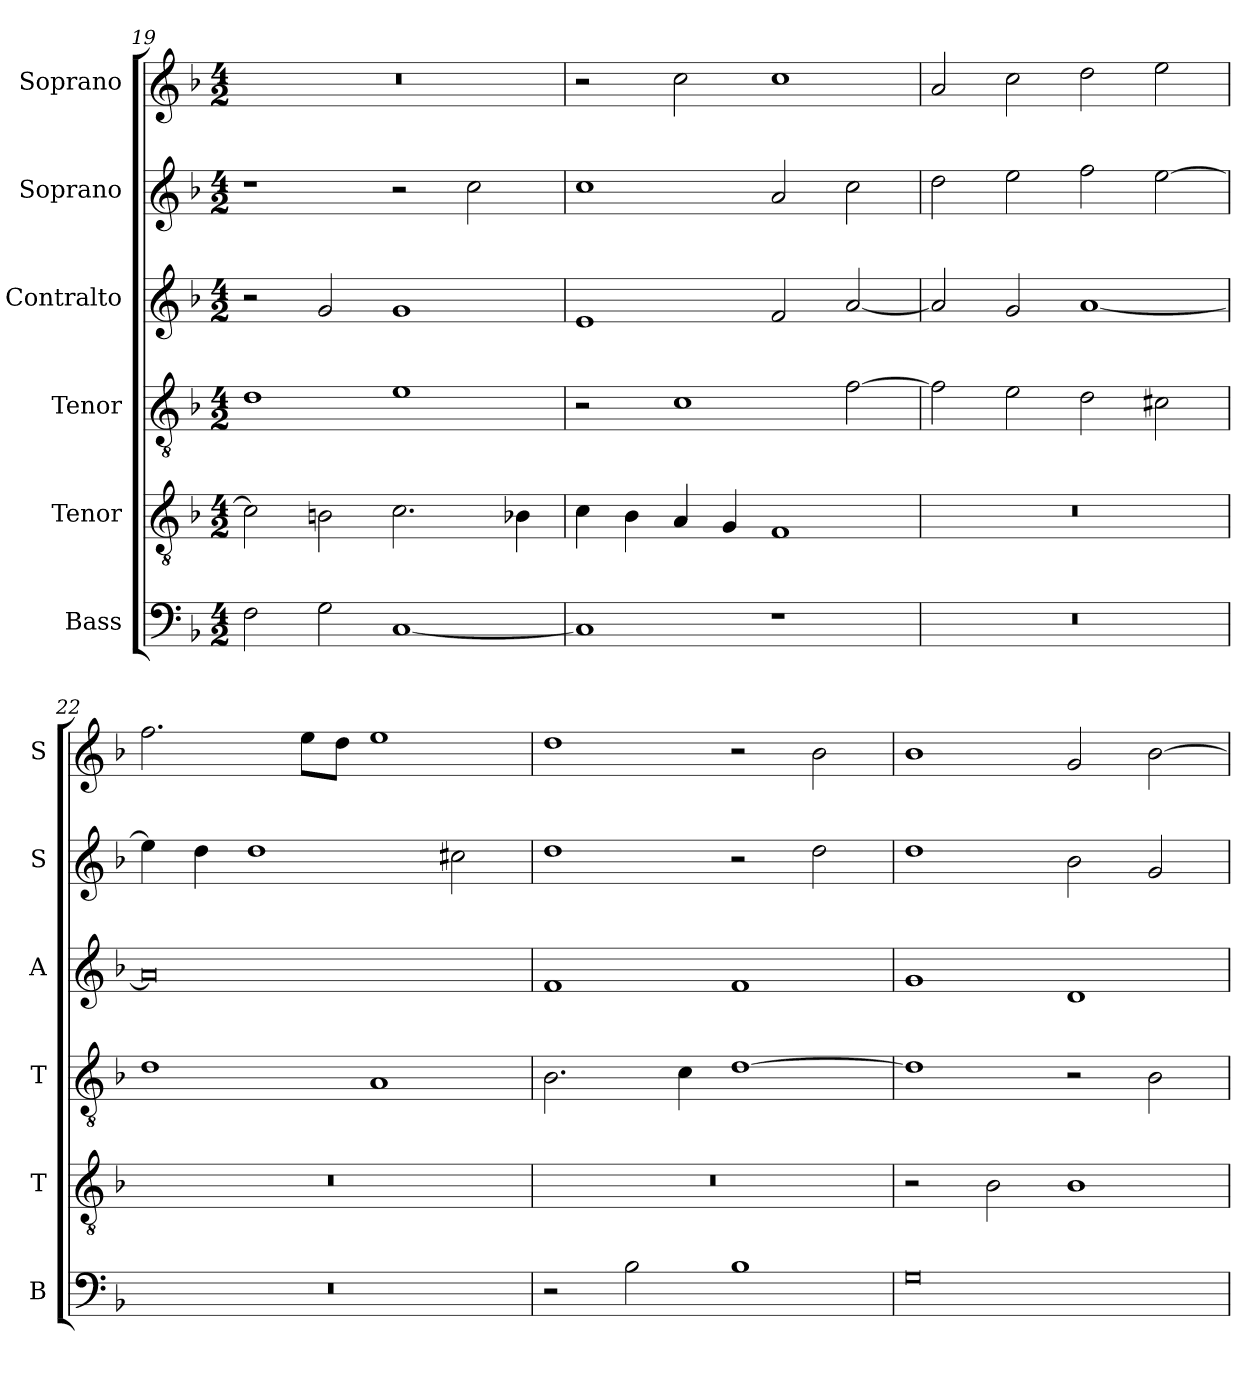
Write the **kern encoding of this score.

**kern	**kern	**kern	**kern	**kern	**kern
*part6	*part5	*part4	*part3	*part2	*part1
*staff6	*staff5	*staff4	*staff3	*staff2	*staff1
*I"Bass	*I"Tenor	*I"Tenor	*I"Contralto	*I"Soprano	*I"Soprano
*I'B	*I'T	*I'T	*I'A	*I'S	*I'S
*clefF4	*clefGv2	*clefGv2	*clefG2	*clefG2	*clefG2
*k[b-]	*k[b-]	*k[b-]	*k[b-]	*k[b-]	*k[b-]
*F:ion	*F:ion	*F:ion	*F:ion	*F:ion	*F:ion
*M4/2	*M4/2	*M4/2	*M4/2	*M4/2	*M4/2
=19	=19	=19	=19	=19	=19
2F	2c]	1d	2r	1r	0r
2G	2Bn	.	2g	.	.
[1C	2.c	1e	1g	2r	.
.	.	.	.	2cc	.
.	4B-X	.	.	.	.
=20	=20	=20	=20	=20	=20
1C]	4c	2r	1e	1cc	2r
.	4B-	.	.	.	.
.	4A	1c	.	.	2cc
.	4G	.	.	.	.
1r	1F	.	2f	2a	1cc
.	.	[2f	[2a	2cc	.
=21	=21	=21	=21	=21	=21
0r	0r	2f]	2a]	2dd	2a
.	.	2e	2g	2ee	2cc
.	.	2d	[1a	2ff	2dd
.	.	2c#X	.	[2ee	2ee
=22	=22	=22	=22	=22	=22
0r	0r	1d	0a]	4ee]	2.ff
.	.	.	.	4dd	.
.	.	.	.	1dd	.
.	.	.	.	.	8ee\L
.	.	.	.	.	8dd\J
.	.	1A	.	.	1ee
.	.	.	.	2cc#X	.
=23	=23	=23	=23	=23	=23
2r	0r	2.B-	1f	1dd	1dd
2B-	.	.	.	.	.
.	.	4c	.	.	.
1B-	.	[1d	1f	2r	2r
.	.	.	.	2dd	2b-
=24	=24	=24	=24	=24	=24
0G	2r	1d]	1g	1dd	1b-
.	2B-	.	.	.	.
.	1B-	2r	1d	2b-	2g
.	.	2B-	.	2g	[2b-
=	=	=	=	=	=
*-	*-	*-	*-	*-	*-
